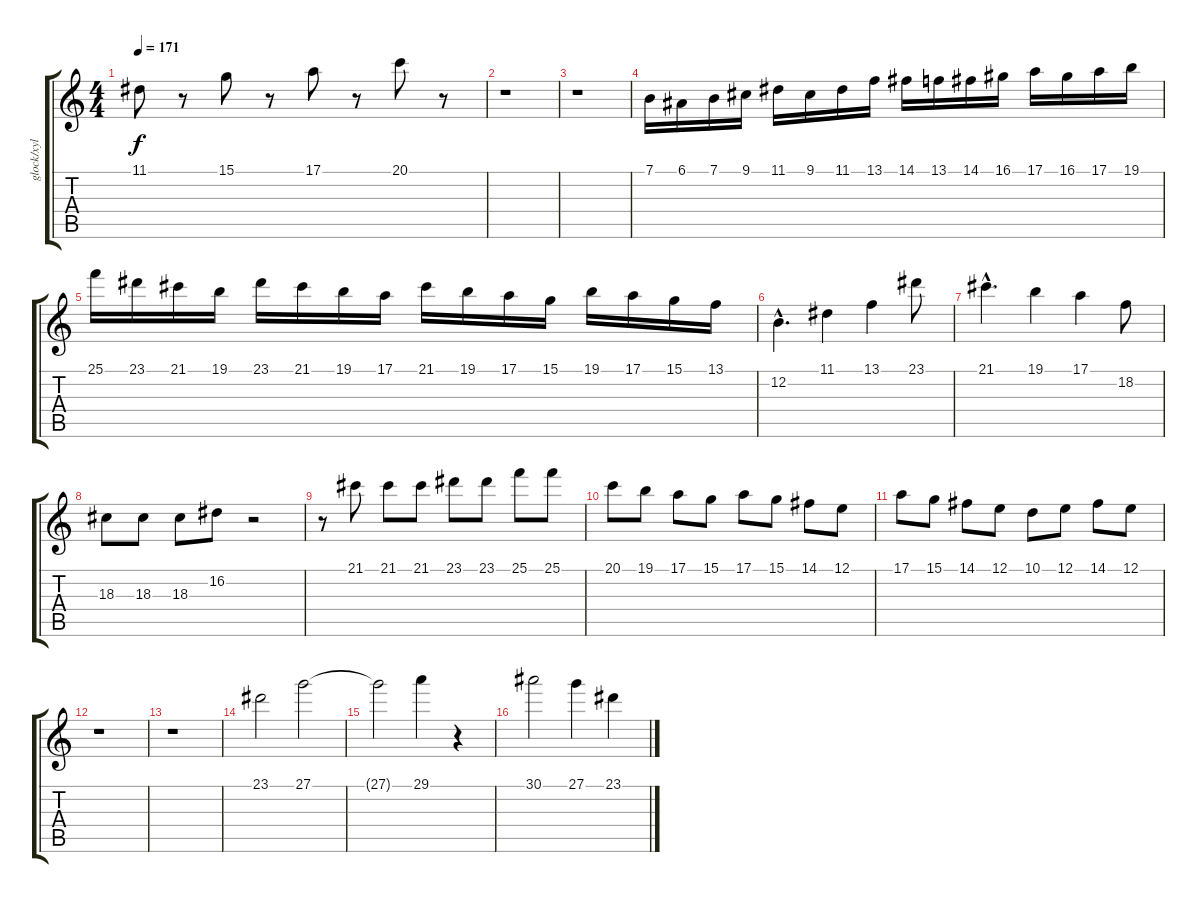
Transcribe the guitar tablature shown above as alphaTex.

\track ("glock/xyl" "glock/xyl") {instrument glockenspiel}
\staff {score tabs}
\tuning (E4 B3 G3 D3 A2 E2) {hide}
\ts (4 4)
\tempo 171
\clef g2
\ks c
11.1.8{dy f instrument glockenspiel} r.8 15.1.8 r.8 17.1.8 r.8 20.1.8 r.8 |
r.1 |
r.1 |
7.1.16{instrument xylophone} 6.1.16 7.1.16 9.1.16 11.1.16 9.1.16 11.1.16 13.1.16 14.1.16 13.1.16 14.1.16 16.1.16 17.1.16 16.1.16 17.1.16 19.1.16 |
25.1.16 23.1.16 21.1.16 19.1.16 23.1.16 21.1.16 19.1.16 17.1.16 21.1.16 19.1.16 17.1.16 15.1.16 19.1.16 17.1.16 15.1.16 13.1.16 |
12.2{hac}.4{d instrument glockenspiel} 11.1.4 13.1.4 23.1.8 |
21.1{hac}.4{d} 19.1.4 17.1.4 18.2.8 |
18.3.8 18.3.8 18.3.8 16.2.8 r.2 |
r.8 21.1.8 21.1.8 21.1.8 23.1.8 23.1.8 25.1.8 25.1.8 |
20.1.8 19.1.8 17.1.8 15.1.8 17.1.8 15.1.8 14.1.8 12.1.8 |
17.1.8 15.1.8 14.1.8 12.1.8 10.1.8 12.1.8 14.1.8 12.1.8 |
r.1 |
r.1 |
23.1.2 27.1.2 |
27.1{t}.2 29.1.4 r.4 |
30.1.2 27.1.4 23.1.4
